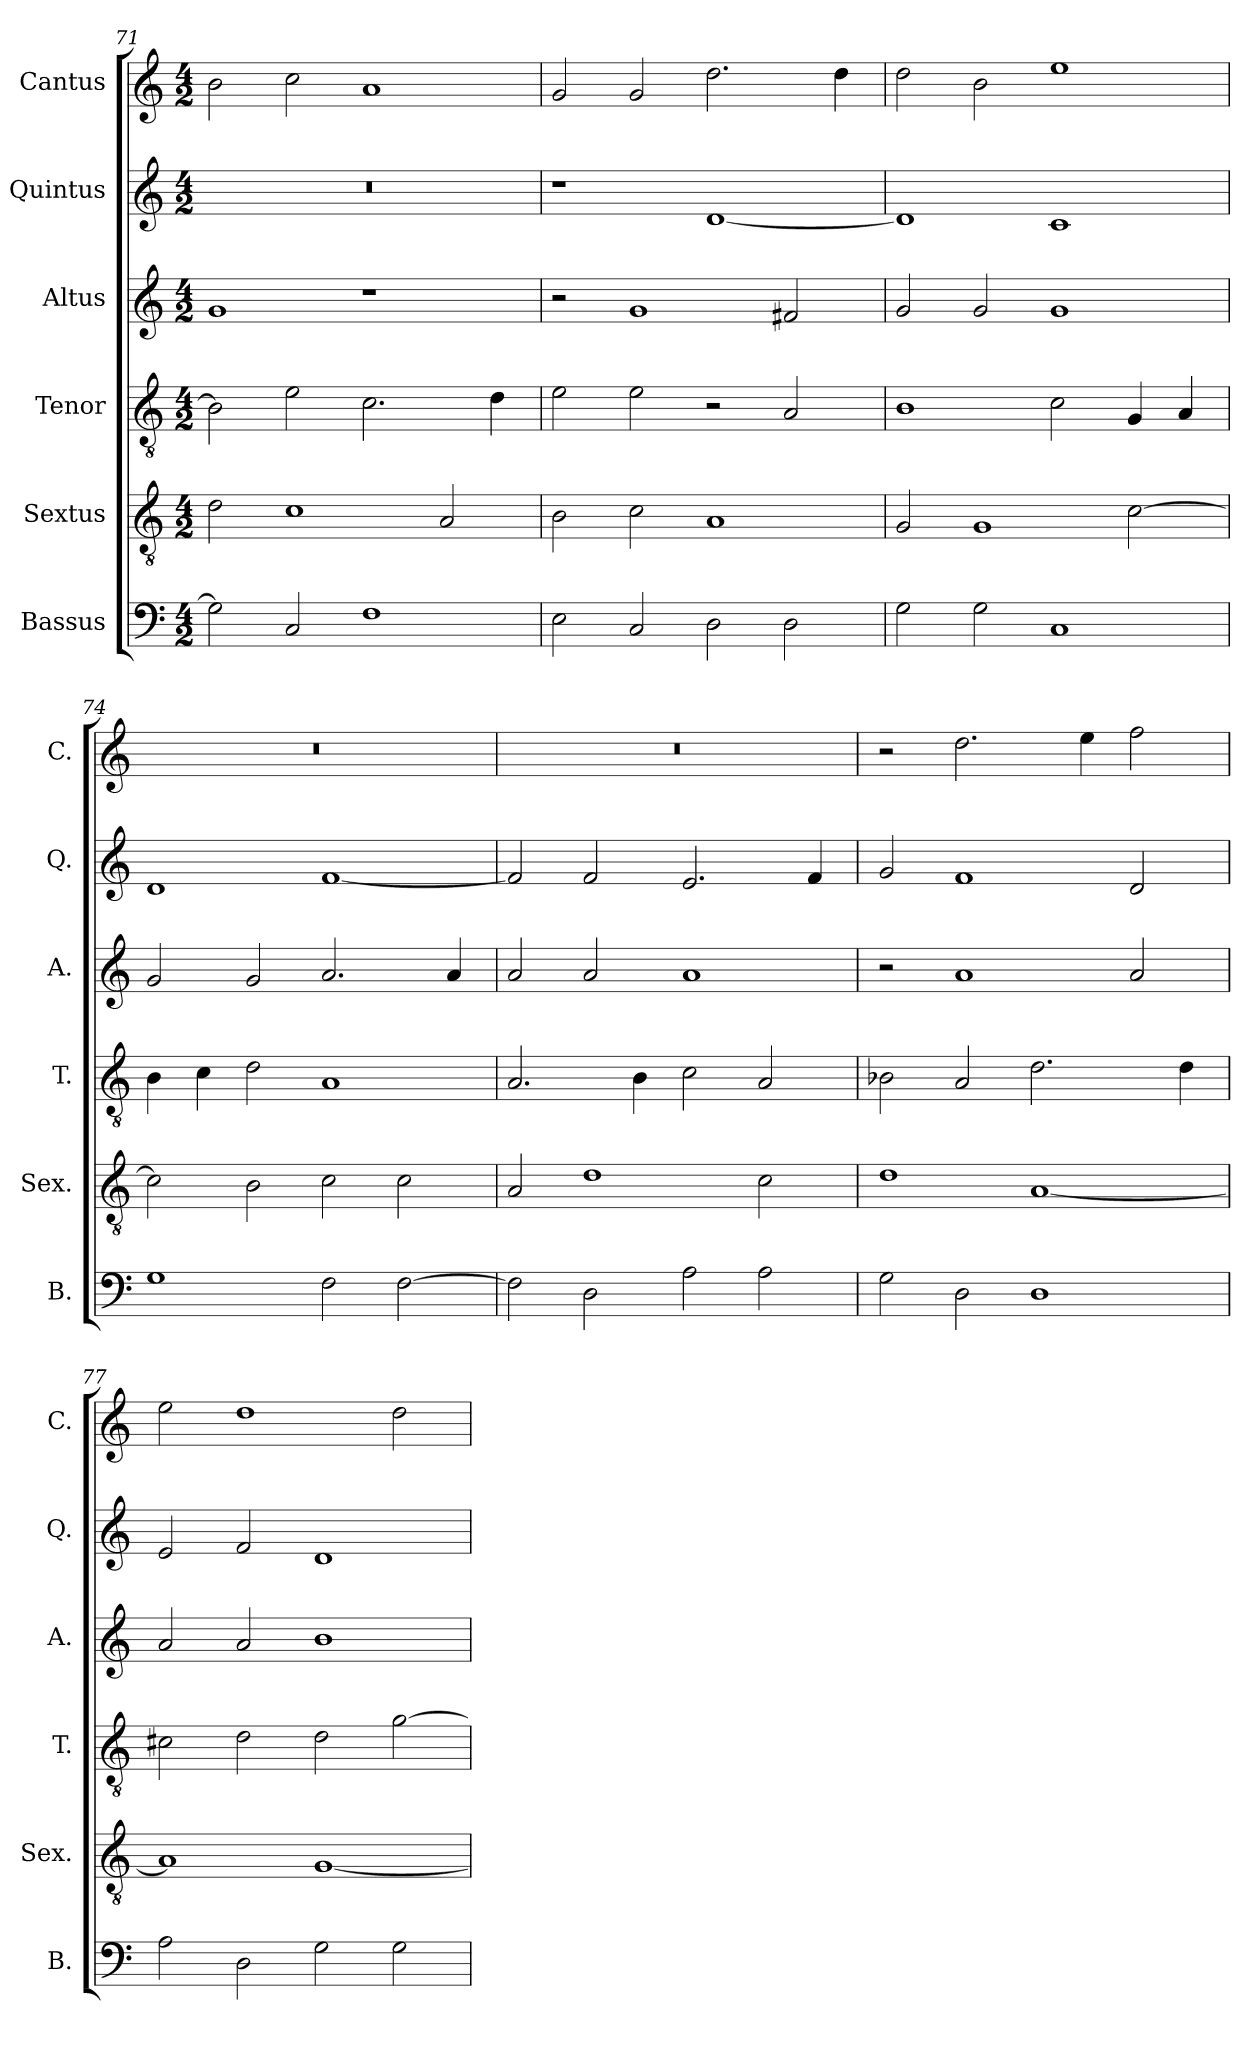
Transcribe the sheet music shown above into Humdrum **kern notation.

**kern	**kern	**kern	**kern	**kern	**kern
*part6	*part5	*part4	*part3	*part2	*part1
*staff6	*staff5	*staff4	*staff3	*staff2	*staff1
*I"Bassus	*I"Sextus	*I"Tenor	*I"Altus	*I"Quintus	*I"Cantus
*I'B.	*I'Sex.	*I'T.	*I'A.	*I'Q.	*I'C.
*clefF4	*clefGv2	*clefGv2	*clefG2	*clefG2	*clefG2
*k[]	*k[]	*k[]	*k[]	*k[]	*k[]
*M4/2	*M4/2	*M4/2	*M4/2	*M4/2	*M4/2
=71	=71	=71	=71	=71	=71
2G\]	2d\	2B\]	1g	0r	2b\
2C/	1c	2e\	.	.	2cc\
1F	.	2.c\	1r	.	1a
.	2A/	.	.	.	.
.	.	4d\	.	.	.
=72	=72	=72	=72	=72	=72
2E\	2B\	2e\	2r	1r	2g/
2C/	2c\	2e\	1g	.	2g/
2D\	1A	2r	.	[1d	2.dd\
2D\	.	2A/	2f#X/	.	.
.	.	.	.	.	4dd\
=73	=73	=73	=73	=73	=73
2G\	2G/	1B	2g/	1d]	2dd\
2G\	1G	.	2g/	.	2b\
1C	.	2c\	1g	1c	1ee
.	[2c\	4G/	.	.	.
.	.	4A/	.	.	.
=74	=74	=74	=74	=74	=74
1G	2c\]	4B\	2g/	1d	0r
.	.	4c\	.	.	.
.	2B\	2d\	2g/	.	.
2F\	2c\	1A	2.a/	[1f	.
[2F\	2c\	.	.	.	.
.	.	.	4a/	.	.
=75	=75	=75	=75	=75	=75
2F\]	2A/	2.A/	2a/	2f/]	0r
2D\	1d	.	2a/	2f/	.
.	.	4B\	.	.	.
2A\	.	2c\	1a	2.e/	.
2A\	2c\	2A/	.	.	.
.	.	.	.	4f/	.
!!LO:LB:g=z
=76	=76	=76	=76	=76	=76
2G\	1d	2B-X\	2r	2g/	2r
2D\	.	2A/	1a	1f	2.dd\
1D	[1A	2.d\	.	.	.
.	.	.	.	.	4ee\
.	.	.	2a/	2d/	2ff\
.	.	4d\	.	.	.
=77	=77	=77	=77	=77	=77
2A\	1A]	2c#X\	2a/	2e/	2ee\
2D\	.	2d\	2a/	2f/	1dd
2G\	[1G	2d\	1b	1d	.
2G\	.	[2g\	.	.	2dd\
=	=	=	=	=	=
*-	*-	*-	*-	*-	*-
